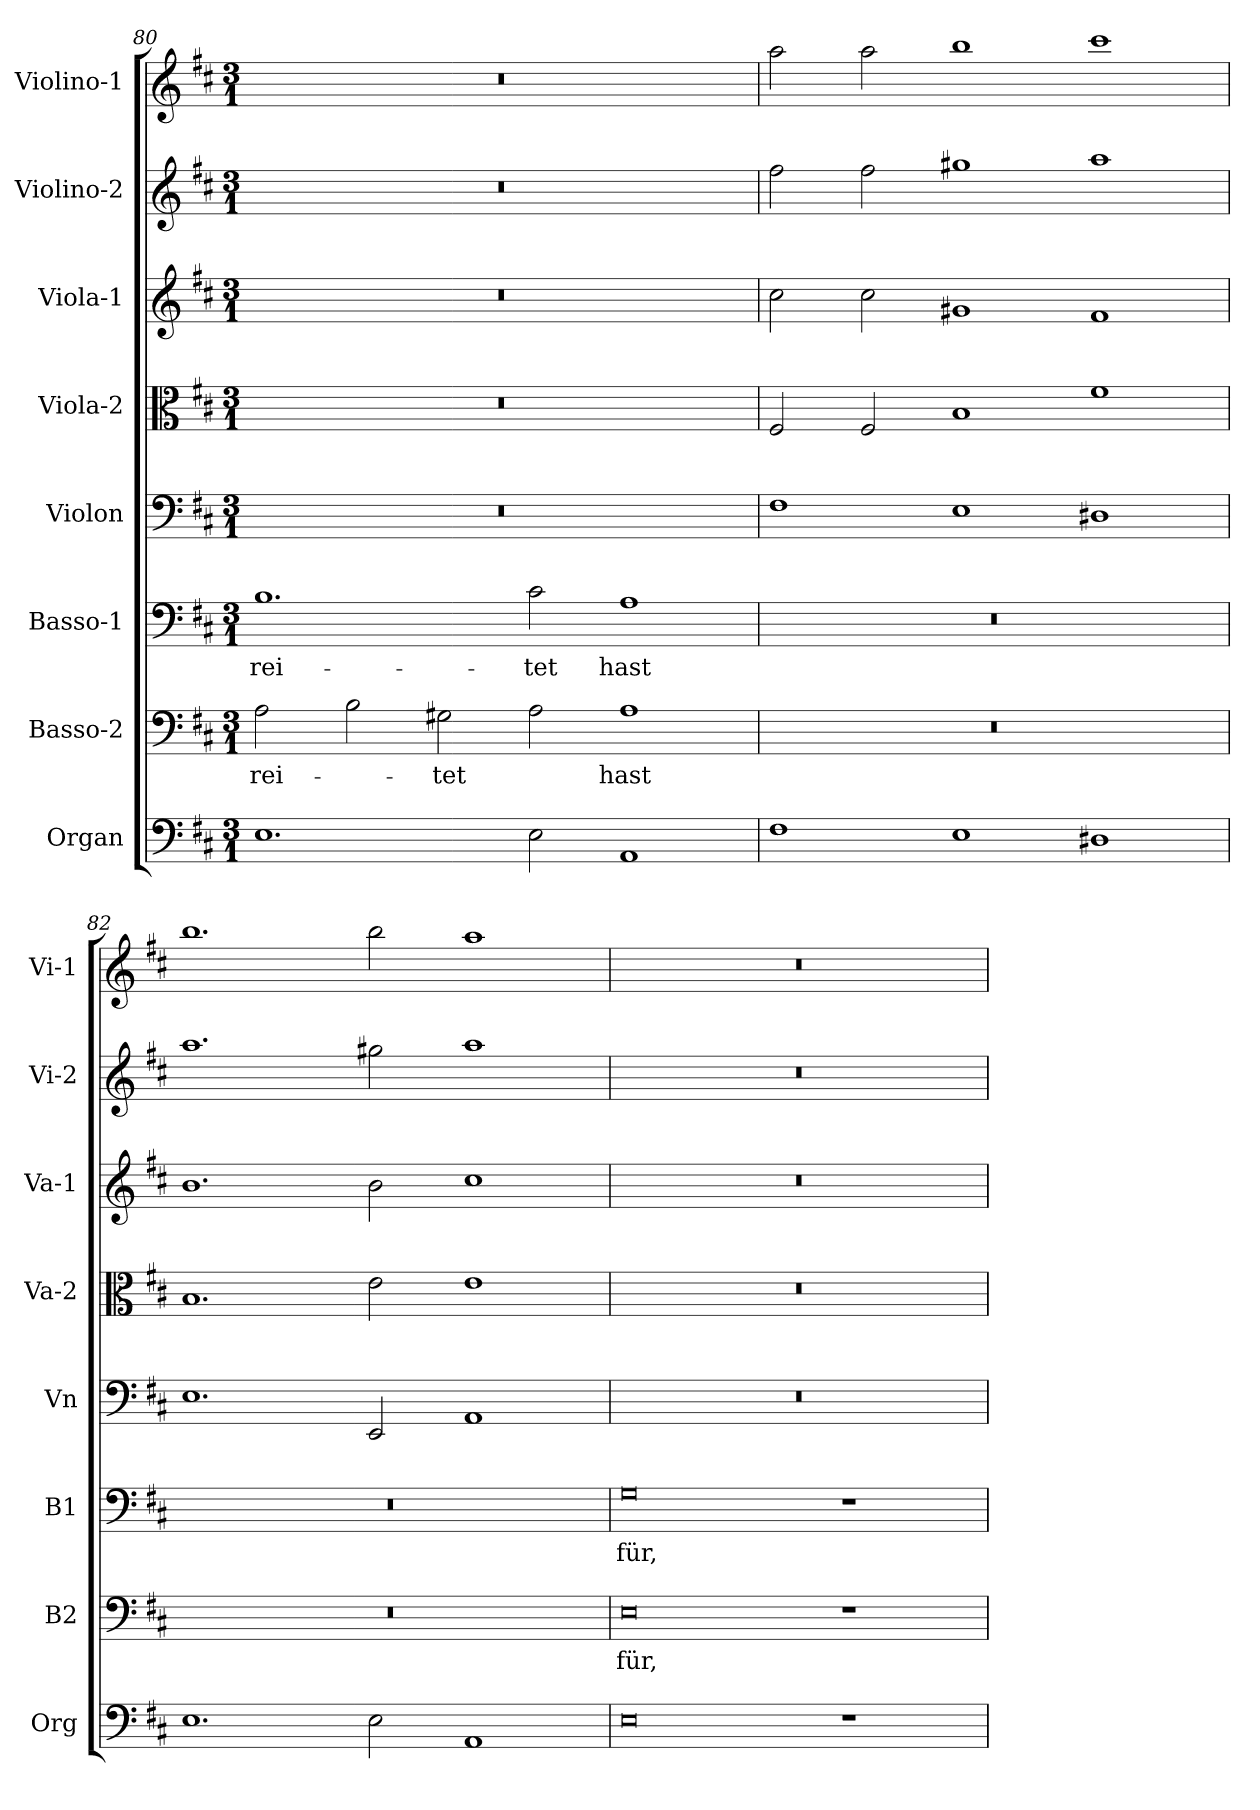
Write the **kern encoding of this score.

**kern	**kern	**text	**kern	**text	**kern	**kern	**kern	**kern	**kern
*part8	*part7	*part7	*part6	*part6	*part5	*part4	*part3	*part2	*part1
*staff8	*staff7	*staff7	*staff6	*staff6	*staff5	*staff4	*staff3	*staff2	*staff1
*I"Organ	*I"Basso-2	*	*I"Basso-1	*	*I"Violon	*I"Viola-2	*I"Viola-1	*I"Violino-2	*I"Violino-1
*I'Org	*I'B2	*	*I'B1	*	*I'Vn	*I'Va-2	*I'Va-1	*I'Vi-2	*I'Vi-1
*clefF4	*clefF4	*	*clefF4	*	*clefF4	*clefC3	*clefG2	*clefG2	*clefG2
*k[f#c#]	*k[f#c#]	*	*k[f#c#]	*	*k[f#c#]	*k[f#c#]	*k[f#c#]	*k[f#c#]	*k[f#c#]
*D:	*D:	*	*D:	*	*D:	*D:	*D:	*D:	*D:
*M3/1	*M3/1	*	*M3/1	*	*M3/1	*M3/1	*M3/1	*M3/1	*M3/1
=80	=80	=80	=80	=80	=80	=80	=80	=80	=80
!	!	!LO:LY:b	!	!LO:LY:b	!	!	!	!	!
1.E	2A\	-rei-	1.B	-rei-	0.r	0.r	0.r	0.r	0.r
.	2B\	.	.	.	.	.	.	.	.
!	!	!LO:LY:b	!	!	!	!	!	!	!
.	2G#X\	-tet	.	.	.	.	.	.	.
!	!	!	!	!LO:LY:b	!	!	!	!	!
2E\	2A\	.	2c#\	-tet	.	.	.	.	.
!	!	!LO:LY:b	!	!LO:LY:b	!	!	!	!	!
1AA	1A	hast	1A	hast	.	.	.	.	.
=81	=81	=81	=81	=81	=81	=81	=81	=81	=81
1F#	0.r	.	0.r	.	1F#	2F#/	2cc#\	2ff#\	2aa\
.	.	.	.	.	.	2F#/	2cc#\	2ff#\	2aa\
1E	.	.	.	.	1E	1B	1g#X	1gg#X	1bb
1D#X	.	.	.	.	1D#X	1f#	1f#	1aa	1ccc#
=82	=82	=82	=82	=82	=82	=82	=82	=82	=82
1.E	0.r	.	0.r	.	1.E	1.B	1.b	1.aa	1.bb
2E\	.	.	.	.	2EE/	2e\	2b\	2gg#X\	2bb\
1AA	.	.	.	.	1AA	1e	1cc#	1aa	1aa
!!LO:PB:g=z
=83	=83	=83	=83	=83	=83	=83	=83	=83	=83
!	!	!LO:LY:b	!	!LO:LY:b	!	!	!	!	!
0E	0E	für,	0G	für,	0.r	0.r	0.r	0.r	0.r
1r	1r	.	1r	.	.	.	.	.	.
=	=	=	=	=	=	=	=	=	=
*-	*-	*-	*-	*-	*-	*-	*-	*-	*-
